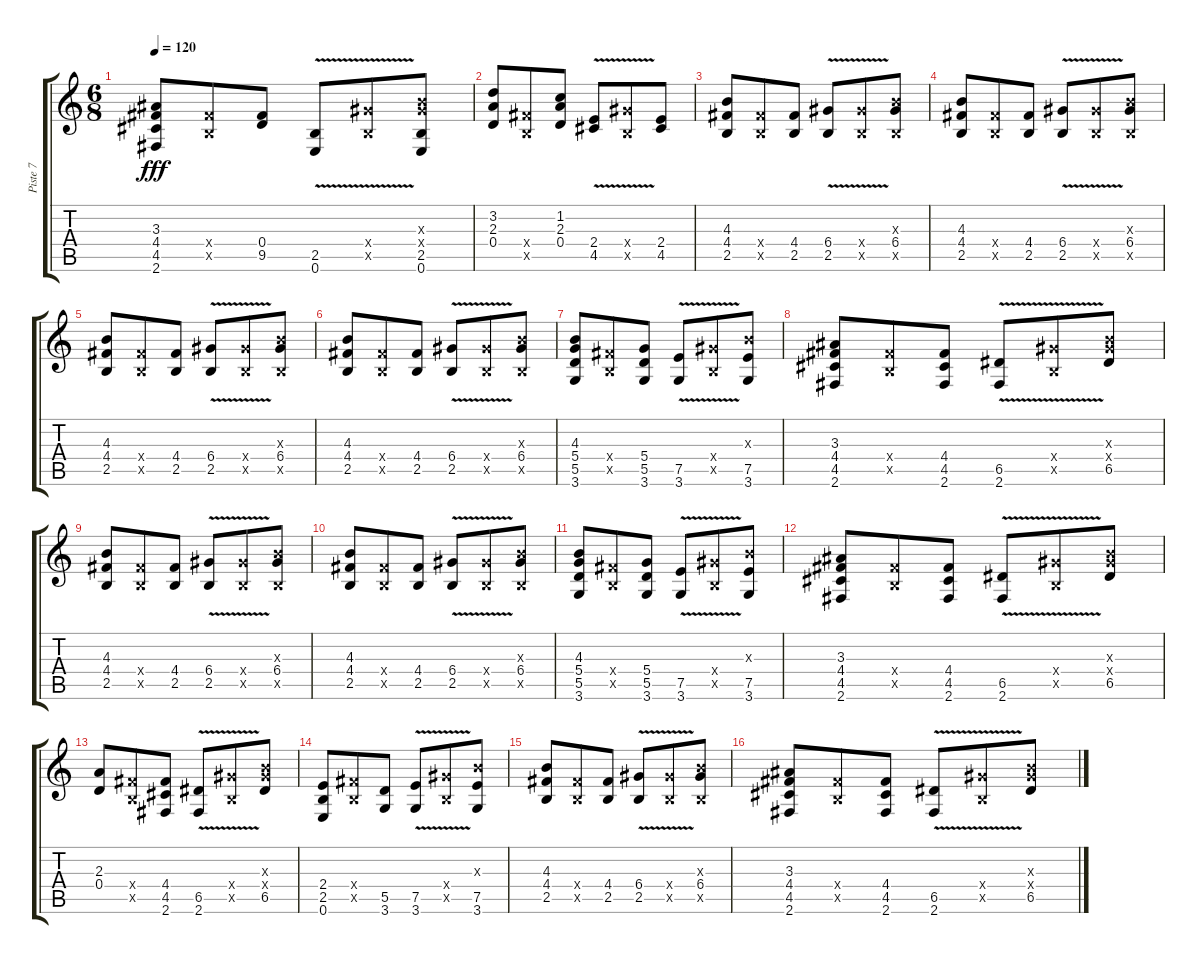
\track ("Piste 7" "Piste 7") {instrument electricguitarmuted}
\staff {score tabs}
\tuning (E4 B3 G3 D3 A2 E2) {hide}
\ts (6 8)
\tempo 120
\clef g2
\ks c
(3.3 4.4 4.5 2.6).8{dy fff} (4.4{x} 2.5{x}).8 (0.4 9.5).8 (2.5{v} 0.6{v}).8 (6.4{v x} 2.5{v x}).8 (4.3{x} 6.4{x} 2.5 0.6).8 |
(3.2 2.3 0.4).8 (4.4{x} 2.5{x}).8 (1.2 2.3 0.4).8 (2.4{v} 4.5{v}).8 (6.4{v x} 2.5{v x}).8 (2.4 4.5).8 |
(4.3 4.4 2.5).8 (4.4{x} 2.5{x}).8 (4.4 2.5).8 (6.4{v} 2.5{v}).8 (6.4{v x} 2.5{v x}).8 (4.3{x} 6.4 2.5{x}).8 |
(4.3 4.4 2.5).8 (4.4{x} 2.5{x}).8 (4.4 2.5).8 (6.4{v} 2.5{v}).8 (6.4{v x} 2.5{v x}).8 (4.3{x} 6.4 2.5{x}).8 |
(4.3 4.4 2.5).8 (4.4{x} 2.5{x}).8 (4.4 2.5).8 (6.4{v} 2.5{v}).8 (6.4{v x} 2.5{v x}).8 (4.3{x} 6.4 2.5{x}).8 |
(4.3 4.4 2.5).8 (4.4{x} 2.5{x}).8 (4.4 2.5).8 (6.4{v} 2.5{v}).8 (6.4{v x} 2.5{v x}).8 (4.3{x} 6.4 2.5{x}).8 |
(4.3 5.4 5.5 3.6).8 (4.4{x} 2.5{x}).8 (5.4 5.5 3.6).8 (7.5{v} 3.6{v}).8 (6.4{v x} 2.5{v x}).8 (4.3{x} 7.5 3.6).8 |
(3.3 4.4 4.5 2.6).8 (4.4{x} 2.5{x}).8 (4.4 4.5 2.6).8 (6.5{v} 2.6{v}).8 (6.4{v x} 2.5{v x}).8 (4.3{x} 6.4{x} 6.5).8 |
(4.3 4.4 2.5).8 (4.4{x} 2.5{x}).8 (4.4 2.5).8 (6.4{v} 2.5{v}).8 (6.4{v x} 2.5{v x}).8 (4.3{x} 6.4 2.5{x}).8 |
(4.3 4.4 2.5).8 (4.4{x} 2.5{x}).8 (4.4 2.5).8 (6.4{v} 2.5{v}).8 (6.4{v x} 2.5{v x}).8 (4.3{x} 6.4 2.5{x}).8 |
(4.3 5.4 5.5 3.6).8 (4.4{x} 2.5{x}).8 (5.4 5.5 3.6).8 (7.5{v} 3.6{v}).8 (6.4{v x} 2.5{v x}).8 (4.3{x} 7.5 3.6).8 |
(3.3 4.4 4.5 2.6).8 (4.4{x} 2.5{x}).8 (4.4 4.5 2.6).8 (6.5{v} 2.6{v}).8 (6.4{v x} 2.5{v x}).8 (4.3{x} 6.4{x} 6.5).8 |
(2.3 0.4).8 (4.4{x} 2.5{x}).8 (4.4 4.5 2.6).8 (6.5{v} 2.6{v}).8 (6.4{v x} 2.5{v x}).8 (4.3{x} 6.4{x} 6.5).8 |
(2.4 2.5 0.6).8 (4.4{x} 2.5{x}).8 (5.5 3.6).8 (7.5{v} 3.6{v}).8 (6.4{v x} 2.5{v x}).8 (4.3{x} 7.5 3.6).8 |
(4.3 4.4 2.5).8 (4.4{x} 2.5{x}).8 (4.4 2.5).8 (6.4{v} 2.5{v}).8 (6.4{v x} 2.5{v x}).8 (4.3{x} 6.4 2.5{x}).8 |
(3.3 4.4 4.5 2.6).8 (4.4{x} 2.5{x}).8 (4.4 4.5 2.6).8 (6.5{v} 2.6{v}).8 (6.4{v x} 2.5{v x}).8 (4.3{x} 6.4{x} 6.5).8
